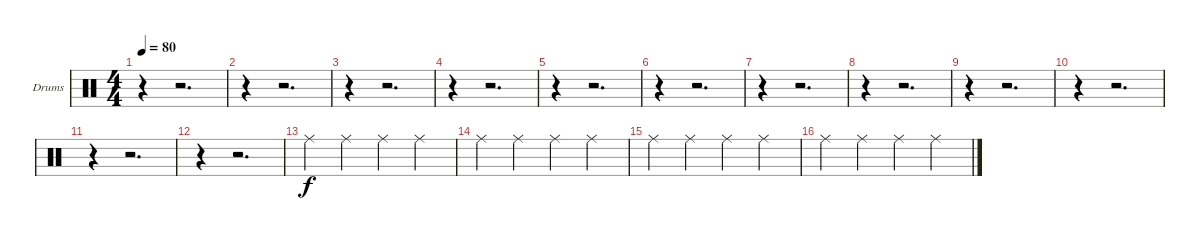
\bracketExtendMode groupsimilarinstruments
\firstSystemTrackNameOrientation horizontal
\otherSystemsTrackNameOrientation horizontal
\track ("Drumkit" "Drums") {instrument percussion}
\staff {score}
\articulation defaults
\ts (4 4)
\tempo 80
\clef neutral
\ks c
r.4{dy f} r.2{d} |
r.4 r.2{d} |
r.4 r.2{d} |
r.4 r.2{d} |
r.4 r.2{d} |
r.4 r.2{d} |
r.4 r.2{d} |
r.4 r.2{d} |
r.4 r.2{d} |
r.4 r.2{d} |
r.4 r.2{d} |
r.4 r.2{d} |
"Ride (middle)".4 "Ride (middle)".4 "Ride (middle)".4 "Ride (middle)".4 |
"Ride (middle)".4 "Ride (middle)".4 "Ride (middle)".4 "Ride (middle)".4 |
"Ride (middle)".4 "Ride (middle)".4 "Ride (middle)".4 "Ride (middle)".4 |
"Ride (middle)".4 "Ride (middle)".4 "Ride (middle)".4 "Ride (middle)".4
